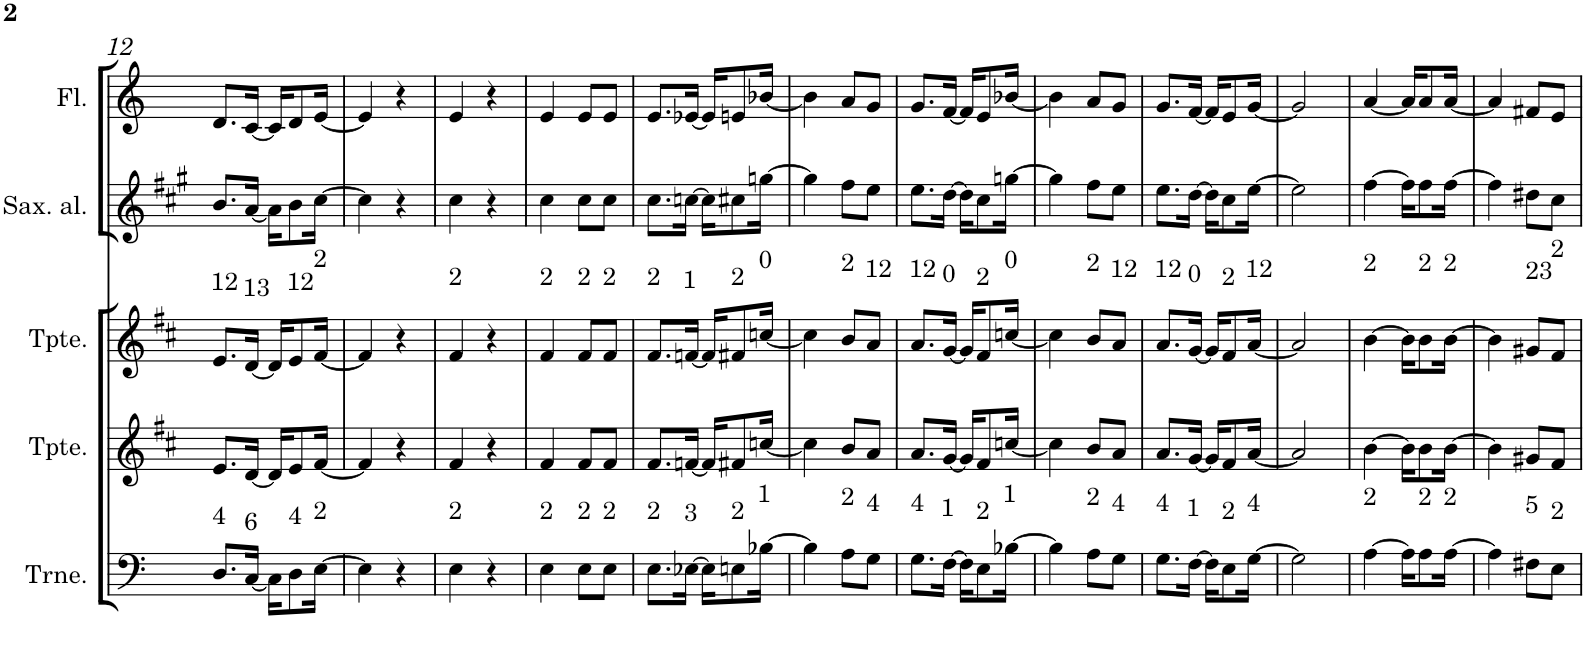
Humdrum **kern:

**kern	**kern	**kern	**kern	**kern
*part5	*part4	*part3	*part2	*part1
*staff5	*staff4	*staff3	*staff2	*staff1
*I"C ClavF	*I"Bb	*I"Bb - Pirata	*I"Eb	*I"C ClavG
!!LO:PB:g=z
*clefF4	*clefG2	*clefG2	*clefG2	*clefG2
*	*Trd1c2	*Trd1c2	*Trd5c9	*
*k[]	*k[f#c#]	*k[f#c#]	*k[f#c#g#]	*k[]
*M2/4	*M2/4	*M2/4	*M2/4	*M2/4
=12	=12	=12	=12	=12
!	!	!LO:TX:a:t=12	!	!
!LO:TX:a:t=4	!	!	!	!
8.D/L	8.e/L	8.e/L	8.b/L	8.d/L
!	!	!LO:TX:a:t=13	!	!
!LO:TX:a:t=6	!	!	!	!
[<16C/Jk	[<16d/Jk	[<16d/Jk	[<16a/Jk	[<16c/Jk
16C\KL]	16d/KL]	16d/KL]	16a\KL]	16c/KL]
!	!	!LO:TX:a:t=12	!	!
!LO:TX:a:t=4	!	!	!	!
8D\	8e/	8e/	8b\	8d/
!	!	!LO:TX:a:t=2	!	!
!LO:TX:a:t=2	!	!	!	!
[>16E\Jk	[<16f#/Jk	[<16f#/Jk	[>16cc#\Jk	[<16e/Jk
=13	=13	=13	=13	=13
4E\]	4f#/]	4f#/]	4cc#\]	4e/]
4r	4r	4r	4r	4r
=14	=14	=14	=14	=14
!	!	!LO:TX:a:t=2	!	!
!LO:TX:a:t=2	!	!	!	!
4E\	4f#/	4f#/	4cc#\	4e/
4r	4r	4r	4r	4r
=15	=15	=15	=15	=15
!	!	!LO:TX:a:t=2	!	!
!LO:TX:a:t=2	!	!	!	!
4E\	4f#/	4f#/	4cc#\	4e/
!	!	!LO:TX:a:t=2	!	!
!LO:TX:a:t=2	!	!	!	!
8E\L	8f#/L	8f#/L	8cc#\L	8e/L
!	!	!LO:TX:a:t=2	!	!
!LO:TX:a:t=2	!	!	!	!
8E\J	8f#/J	8f#/J	8cc#\J	8e/J
=16	=16	=16	=16	=16
!	!	!LO:TX:a:t=2	!	!
!LO:TX:a:t=2	!	!	!	!
8.E\L	8.f#/L	8.f#/L	8.cc#\L	8.e/L
!	!	!LO:TX:a:t=1	!	!
!LO:TX:a:t=3	!	!	!	!
[>16E-X\Jk	[<16fn/Jk	[<16fn/Jk	[>16ccn\Jk	[<16e-X/Jk
16E-\KL]	16f/KL]	16f/KL]	16cc\KL]	16e-/KL]
!	!	!LO:TX:a:t=2	!	!
!LO:TX:a:t=2	!	!	!	!
8En\	8f#X/	8f#X/	8cc#X\	8en/
!	!	!LO:TX:a:t=0	!	!
!LO:TX:a:t=1	!	!	!	!
[>16B-X\Jk	[<16ccn/Jk	[<16ccn/Jk	[>16ggn\Jk	[<16b-X/Jk
=17	=17	=17	=17	=17
4B-\]	4cc\]	4cc\]	4gg\]	4b-\]
!	!	!LO:TX:a:t=2	!	!
!LO:TX:a:t=2	!	!	!	!
8A\L	8b/L	8b/L	8ff#\L	8a/L
!	!	!LO:TX:a:t=12	!	!
!LO:TX:a:t=4	!	!	!	!
8G\J	8a/J	8a/J	8ee\J	8g/J
=18	=18	=18	=18	=18
!	!	!LO:TX:a:t=12	!	!
!LO:TX:a:t=4	!	!	!	!
8.G\L	8.a/L	8.a/L	8.ee\L	8.g/L
!	!	!LO:TX:a:t=0	!	!
!LO:TX:a:t=1	!	!	!	!
[>16F\Jk	[<16g/Jk	[<16g/Jk	[>16dd\Jk	[<16f/Jk
16F\KL]	16g/KL]	16g/KL]	16dd\KL]	16f/KL]
!	!	!LO:TX:a:t=2	!	!
!LO:TX:a:t=2	!	!	!	!
8E\	8f#/	8f#/	8cc#\	8e/
!	!	!LO:TX:a:t=0	!	!
!LO:TX:a:t=1	!	!	!	!
[>16B-X\Jk	[<16ccn/Jk	[<16ccn/Jk	[>16ggn\Jk	[<16b-X/Jk
=19	=19	=19	=19	=19
4B-\]	4cc\]	4cc\]	4gg\]	4b-\]
!	!	!LO:TX:a:t=2	!	!
!LO:TX:a:t=2	!	!	!	!
8A\L	8b/L	8b/L	8ff#\L	8a/L
!	!	!LO:TX:a:t=12	!	!
!LO:TX:a:t=4	!	!	!	!
8G\J	8a/J	8a/J	8ee\J	8g/J
=20	=20	=20	=20	=20
!	!	!LO:TX:a:t=12	!	!
!LO:TX:a:t=4	!	!	!	!
8.G\L	8.a/L	8.a/L	8.ee\L	8.g/L
!	!	!LO:TX:a:t=0	!	!
!LO:TX:a:t=1	!	!	!	!
[>16F\Jk	[<16g/Jk	[<16g/Jk	[>16dd\Jk	[<16f/Jk
16F\KL]	16g/KL]	16g/KL]	16dd\KL]	16f/KL]
!	!	!LO:TX:a:t=2	!	!
!LO:TX:a:t=2	!	!	!	!
8E\	8f#/	8f#/	8cc#\	8e/
!	!	!LO:TX:a:t=12	!	!
!LO:TX:a:t=4	!	!	!	!
[>16G\Jk	[<16a/Jk	[<16a/Jk	[>16ee\Jk	[<16g/Jk
=21	=21	=21	=21	=21
2G\]	2a/]	2a/]	2ee\]	2g/]
=22	=22	=22	=22	=22
!	!	!LO:TX:a:t=2	!	!
!LO:TX:a:t=2	!	!	!	!
[>4A\	[>4b\	[>4b\	[>4ff#\	[<4a/
16A\KL]	16b\KL]	16b\KL]	16ff#\KL]	16a/KL]
!	!	!LO:TX:a:t=2	!	!
!LO:TX:a:t=2	!	!	!	!
8A\	8b\	8b\	8ff#\	8a/
!	!	!LO:TX:a:t=2	!	!
!LO:TX:a:t=2	!	!	!	!
[>16A\Jk	[>16b\Jk	[>16b\Jk	[>16ff#\Jk	[<16a/Jk
=23	=23	=23	=23	=23
4A\]	4b\]	4b\]	4ff#\]	4a/]
!	!	!LO:TX:a:t=23	!	!
!LO:TX:a:t=5	!	!	!	!
8F#X\L	8g#X/L	8g#X/L	8dd#X\L	8f#X/L
!	!	!LO:TX:a:t=2	!	!
!LO:TX:a:t=2	!	!	!	!
8E\J	8f#/J	8f#/J	8cc#\J	8e/J
=	=	=	=	=
*-	*-	*-	*-	*-
